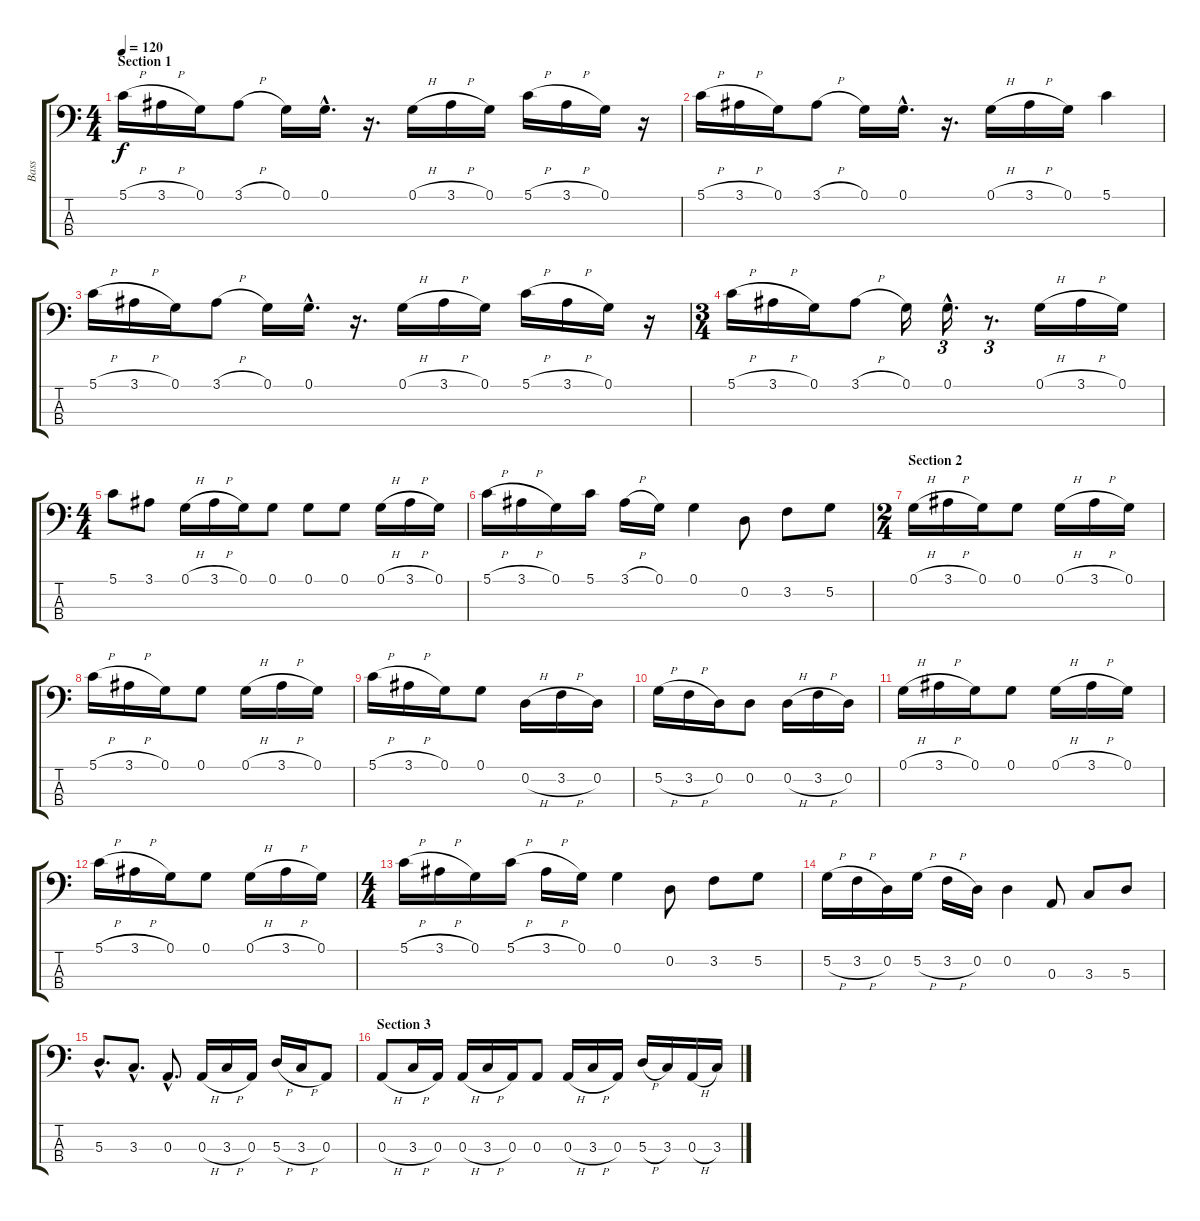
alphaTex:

\track ("Bass" "Bass") {instrument electricbassfinger}
\staff {score tabs}
\tuning (G2 D2 A1 E1) {hide}
\ts (4 4)
\section ("" "Section 1")
\tempo 120
\clef f4
\ks c
5.1{h}.16{dy f instrument electricbassfinger} 3.1{h}.16 0.1.16 3.1{h}.8 0.1.16 0.1{hac}.16{d} r.16{d} 0.1{h}.16 3.1{h}.16 0.1.16 5.1{h}.16 3.1{h}.16 0.1.16 r.16 |
5.1{h}.16 3.1{h}.16 0.1.16 3.1{h}.8 0.1.16 0.1{hac}.16{d} r.16{d} 0.1{h}.16 3.1{h}.16 0.1.16 5.1.4 |
5.1{h}.16 3.1{h}.16 0.1.16 3.1{h}.8 0.1.16 0.1{hac}.16{d} r.16{d} 0.1{h}.16 3.1{h}.16 0.1.16 5.1{h}.16 3.1{h}.16 0.1.16 r.16 |
\ts (3 4)
5.1{h}.16 3.1{h}.16 0.1.16 3.1{h}.8 0.1.16 0.1{hac}.16{d tu (3 2)} r.8{d tu (3 2)} 0.1{h}.16 3.1{h}.16 0.1.16 |
\ts (4 4)
5.1.8 3.1.8 0.1{h}.16 3.1{h}.16 0.1.16 0.1.8 0.1.8 0.1.8 0.1{h}.16 3.1{h}.16 0.1.16 |
5.1{h}.16 3.1{h}.16 0.1.16 5.1.16 3.1{h}.16 0.1.16 0.1.4 0.2.8 3.2.8 5.2.8 |
\ts (2 4)
\section ("" "Section 2")
0.1{h}.16 3.1{h}.16 0.1.16 0.1.8 0.1{h}.16 3.1{h}.16 0.1.16 |
5.1{h}.16 3.1{h}.16 0.1.16 0.1.8 0.1{h}.16 3.1{h}.16 0.1.16 |
5.1{h}.16 3.1{h}.16 0.1.16 0.1.8 0.2{h}.16 3.2{h}.16 0.2.16 |
5.2{h}.16 3.2{h}.16 0.2.16 0.2.8 0.2{h}.16 3.2{h}.16 0.2.16 |
0.1{h}.16 3.1{h}.16 0.1.16 0.1.8 0.1{h}.16 3.1{h}.16 0.1.16 |
5.1{h}.16 3.1{h}.16 0.1.16 0.1.8 0.1{h}.16 3.1{h}.16 0.1.16 |
\ts (4 4)
5.1{h}.16 3.1{h}.16 0.1.16 5.1{h}.16 3.1{h}.16 0.1.16 0.1.4 0.2.8 3.2.8 5.2.8 |
5.2{h}.16 3.2{h}.16 0.2.16 5.2{h}.16 3.2{h}.16 0.2.16 0.2.4 0.3.8 3.3.8 5.3.8 |
5.3{hac}.8{d} 3.3{hac}.8{d} 0.3{hac}.8{d} 0.3{h}.16 3.3{h}.16 0.3.16 5.3{h}.16 3.3{h}.16 0.3.8 |
\section ("" "Section 3")
0.3{h}.8 3.3{h}.16 0.3.16 0.3{h}.16 3.3{h}.16 0.3.16 0.3.8 0.3{h}.16 3.3{h}.16 0.3.16 5.3{h}.16 3.3.16 0.3{h}.16 3.3.16
